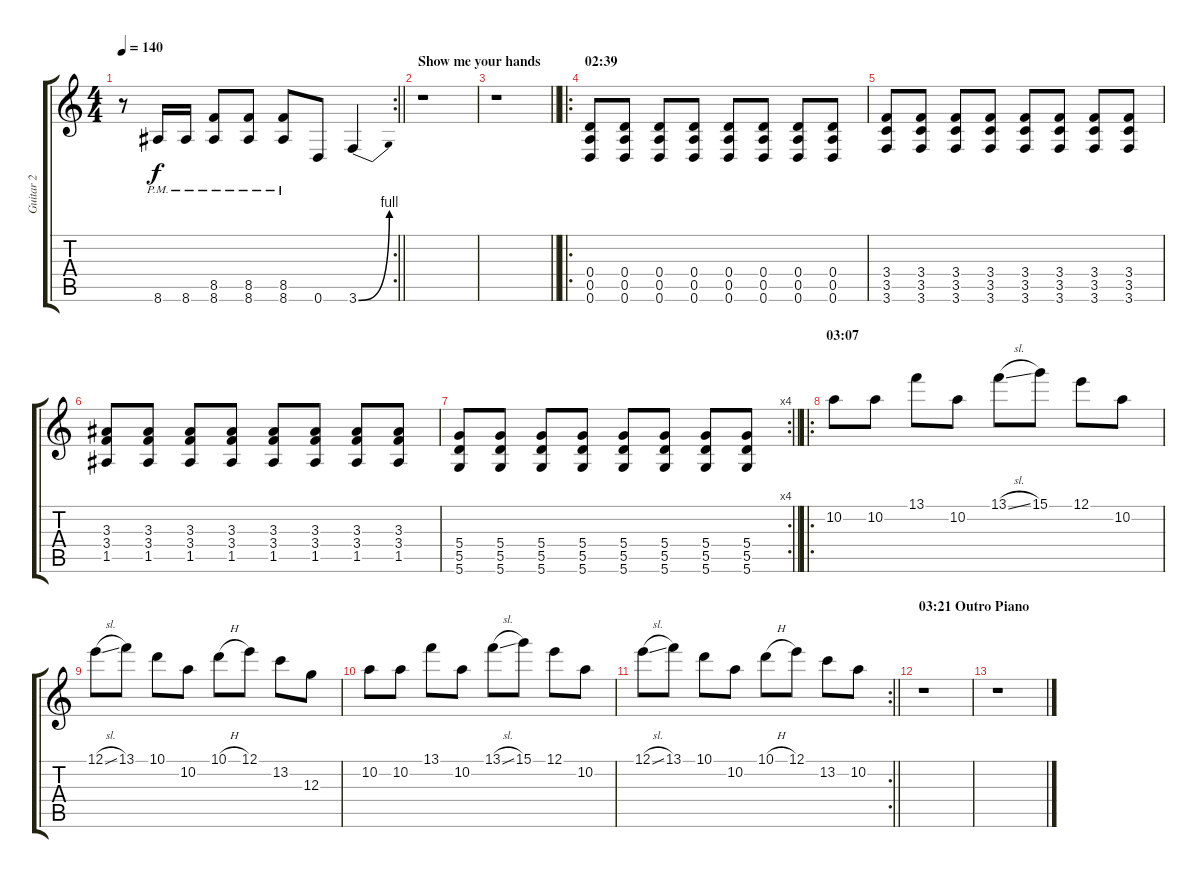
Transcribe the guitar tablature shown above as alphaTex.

\track ("Guitar 2" "Guitar 2") {instrument overdrivenguitar}
\staff {score tabs}
\tuning (E4 B3 G3 D3 A2 D2) {hide}
\rc 2
\ts (4 4)
\tempo 140
\clef g2
\barLineRight lightlight
\ks c
r.8{dy f} 8.6{pm}.16 8.6{pm}.16 (8.5{pm} 8.6{pm}).8 (8.5{pm} 8.6{pm}).8 (8.5{pm} 8.6{pm}).8 0.6.8 3.6{be (bend 0 0 60 4)}.4 |
\section ("" "Show me your hands")
r.1 |
\barLineRight lightlight
r.1 |
\ro
\section ("" "02:39")
(0.4 0.5 0.6).8 (0.4 0.5 0.6).8 (0.4 0.5 0.6).8 (0.4 0.5 0.6).8 (0.4 0.5 0.6).8 (0.4 0.5 0.6).8 (0.4 0.5 0.6).8 (0.4 0.5 0.6).8 |
(3.4 3.5 3.6).8 (3.4 3.5 3.6).8 (3.4 3.5 3.6).8 (3.4 3.5 3.6).8 (3.4 3.5 3.6).8 (3.4 3.5 3.6).8 (3.4 3.5 3.6).8 (3.4 3.5 3.6).8 |
(3.3 3.4 1.5).8 (3.3 3.4 1.5).8 (3.3 3.4 1.5).8 (3.3 3.4 1.5).8 (3.3 3.4 1.5).8 (3.3 3.4 1.5).8 (3.3 3.4 1.5).8 (3.3 3.4 1.5).8 |
\rc 4
\barLineRight lightlight
(5.4 5.5 5.6).8 (5.4 5.5 5.6).8 (5.4 5.5 5.6).8 (5.4 5.5 5.6).8 (5.4 5.5 5.6).8 (5.4 5.5 5.6).8 (5.4 5.5 5.6).8 (5.4 5.5 5.6).8 |
\ro
\section ("" "03:07")
10.2.8 10.2.8 13.1.8 10.2.8 13.1{sl}.8 15.1.8 12.1.8 10.2.8 |
12.1{sl}.8 13.1.8 10.1.8 10.2.8 10.1{h}.8 12.1.8 13.2.8 12.3.8 |
10.2.8 10.2.8 13.1.8 10.2.8 13.1{sl}.8 15.1.8 12.1.8 10.2.8 |
\rc 2
\barLineRight lightlight
12.1{sl}.8 13.1.8 10.1.8 10.2.8 10.1{h}.8 12.1.8 13.2.8 10.2.8 |
\section ("" "03:21 Outro Piano")
r.1 |
r.1
